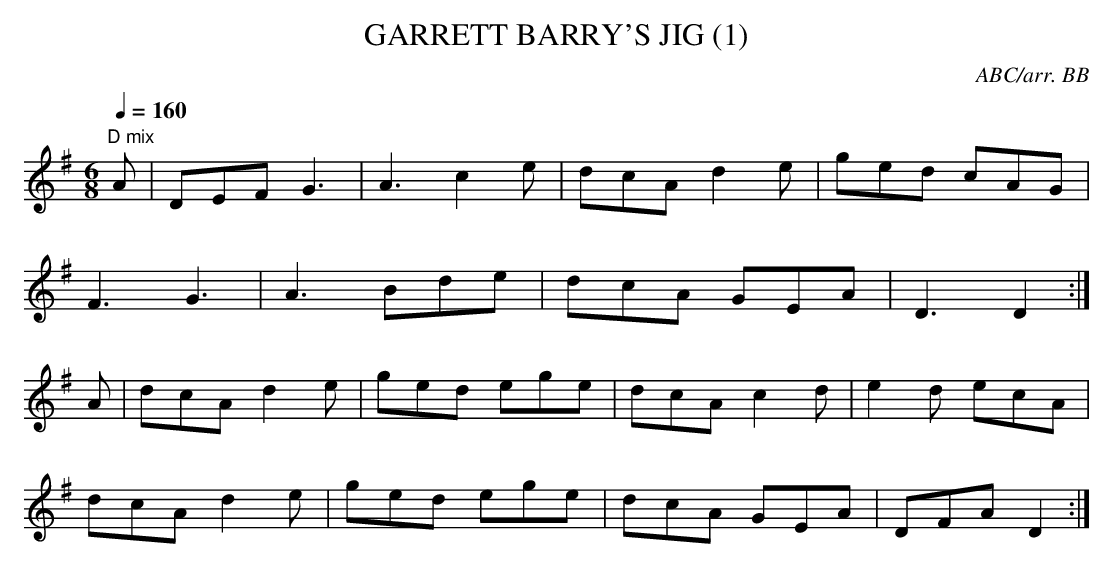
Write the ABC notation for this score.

X:1
T:GARRETT BARRY'S JIG (1)
C:ABC/arr. BB
M:6/8
L:1/8
Q:1/4=160
K:G
"D mix"
A|DEF G3|A3 c2e|dcA d2e|ged cAG|
F3 G3|A3 Bde|dcA GEA|D3 D2 :|
A|dcA d2e|ged ege|dcA c2d|e2d ecA|
dcA d2e|ged ege|dcA GEA |DFA D2 :|
